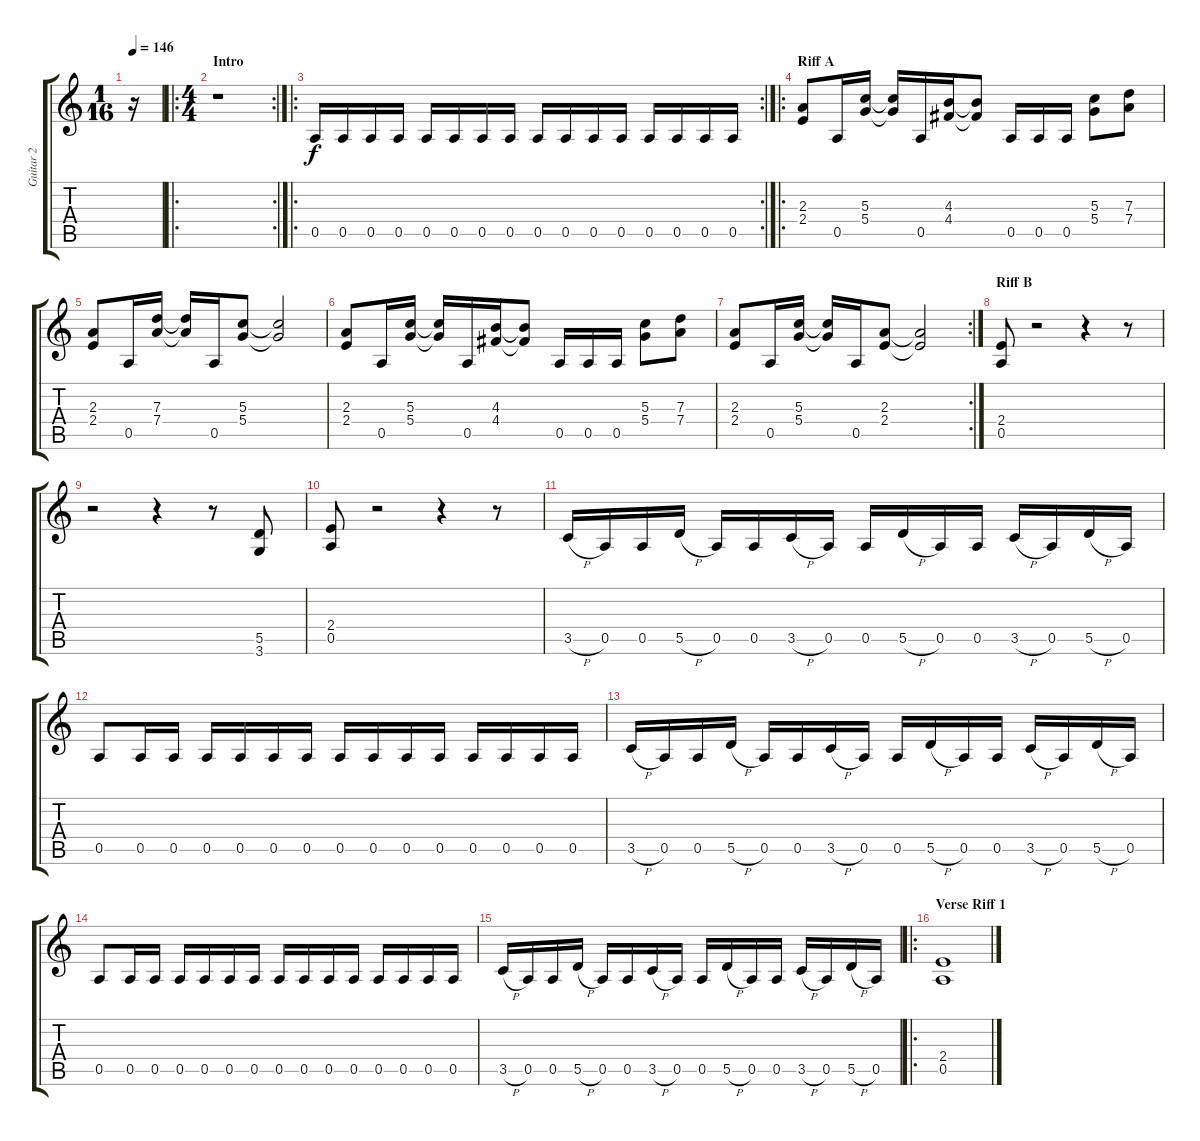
\track ("Guitar 2" "Guitar 2") {instrument overdrivenguitar}
\staff {score tabs}
\tuning (E4 B3 G3 D3 A2 E2) {hide}
\ts (1 16)
\tempo 146
\clef g2
\ks c
r.16{dy f instrument overdrivenguitar} |
\ro
\rc 2
\ts (4 4)
\section ("" "Intro")
r.1 |
\ro
\rc 2
0.5.16 0.5.16 0.5.16 0.5.16 0.5.16 0.5.16 0.5.16 0.5.16 0.5.16 0.5.16 0.5.16 0.5.16 0.5.16 0.5.16 0.5.16 0.5.16 |
\ro
\section ("" "Riff A")
(2.3 2.4).8 0.5.16 (5.3 5.4).16 (5.3{t} 5.4{t}).16 0.5.16 (4.3 4.4).16 (4.3{t} 4.4{t}).8 0.5.16 0.5.16 0.5.16 (5.3 5.4).8 (7.3 7.4).8 |
(2.3 2.4).8 0.5.16 (7.3 7.4).16 (7.3{t} 7.4{t}).16 0.5.16 (5.3 5.4).8 (5.3{t} 5.4{t}).2 |
(2.3 2.4).8 0.5.16 (5.3 5.4).16 (5.3{t} 5.4{t}).16 0.5.16 (4.3 4.4).16 (4.3{t} 4.4{t}).8 0.5.16 0.5.16 0.5.16 (5.3 5.4).8 (7.3 7.4).8 |
\rc 2
(2.3 2.4).8 0.5.16 (5.3 5.4).16 (5.3{t} 5.4{t}).16 0.5.16 (2.3 2.4).8 (2.3{t} 2.4{t}).2 |
\section ("" "Riff B")
(2.4 0.5).8 r.2 r.4 r.8 |
r.2 r.4 r.8 (5.5 3.6).8 |
(2.4 0.5).8 r.2 r.4 r.8 |
3.5{h}.16 0.5.16 0.5.16 5.5{h}.16 0.5.16 0.5.16 3.5{h}.16 0.5.16 0.5.16 5.5{h}.16 0.5.16 0.5.16 3.5{h}.16 0.5.16 5.5{h}.16 0.5.16 |
0.5.8 0.5.16 0.5.16 0.5.16 0.5.16 0.5.16 0.5.16 0.5.16 0.5.16 0.5.16 0.5.16 0.5.16 0.5.16 0.5.16 0.5.16 |
3.5{h}.16 0.5.16 0.5.16 5.5{h}.16 0.5.16 0.5.16 3.5{h}.16 0.5.16 0.5.16 5.5{h}.16 0.5.16 0.5.16 3.5{h}.16 0.5.16 5.5{h}.16 0.5.16 |
0.5.8 0.5.16 0.5.16 0.5.16 0.5.16 0.5.16 0.5.16 0.5.16 0.5.16 0.5.16 0.5.16 0.5.16 0.5.16 0.5.16 0.5.16 |
3.5{h}.16 0.5.16 0.5.16 5.5{h}.16 0.5.16 0.5.16 3.5{h}.16 0.5.16 0.5.16 5.5{h}.16 0.5.16 0.5.16 3.5{h}.16 0.5.16 5.5{h}.16 0.5.16 |
\ro
\section ("" "Verse Riff 1")
(2.4 0.5).1
